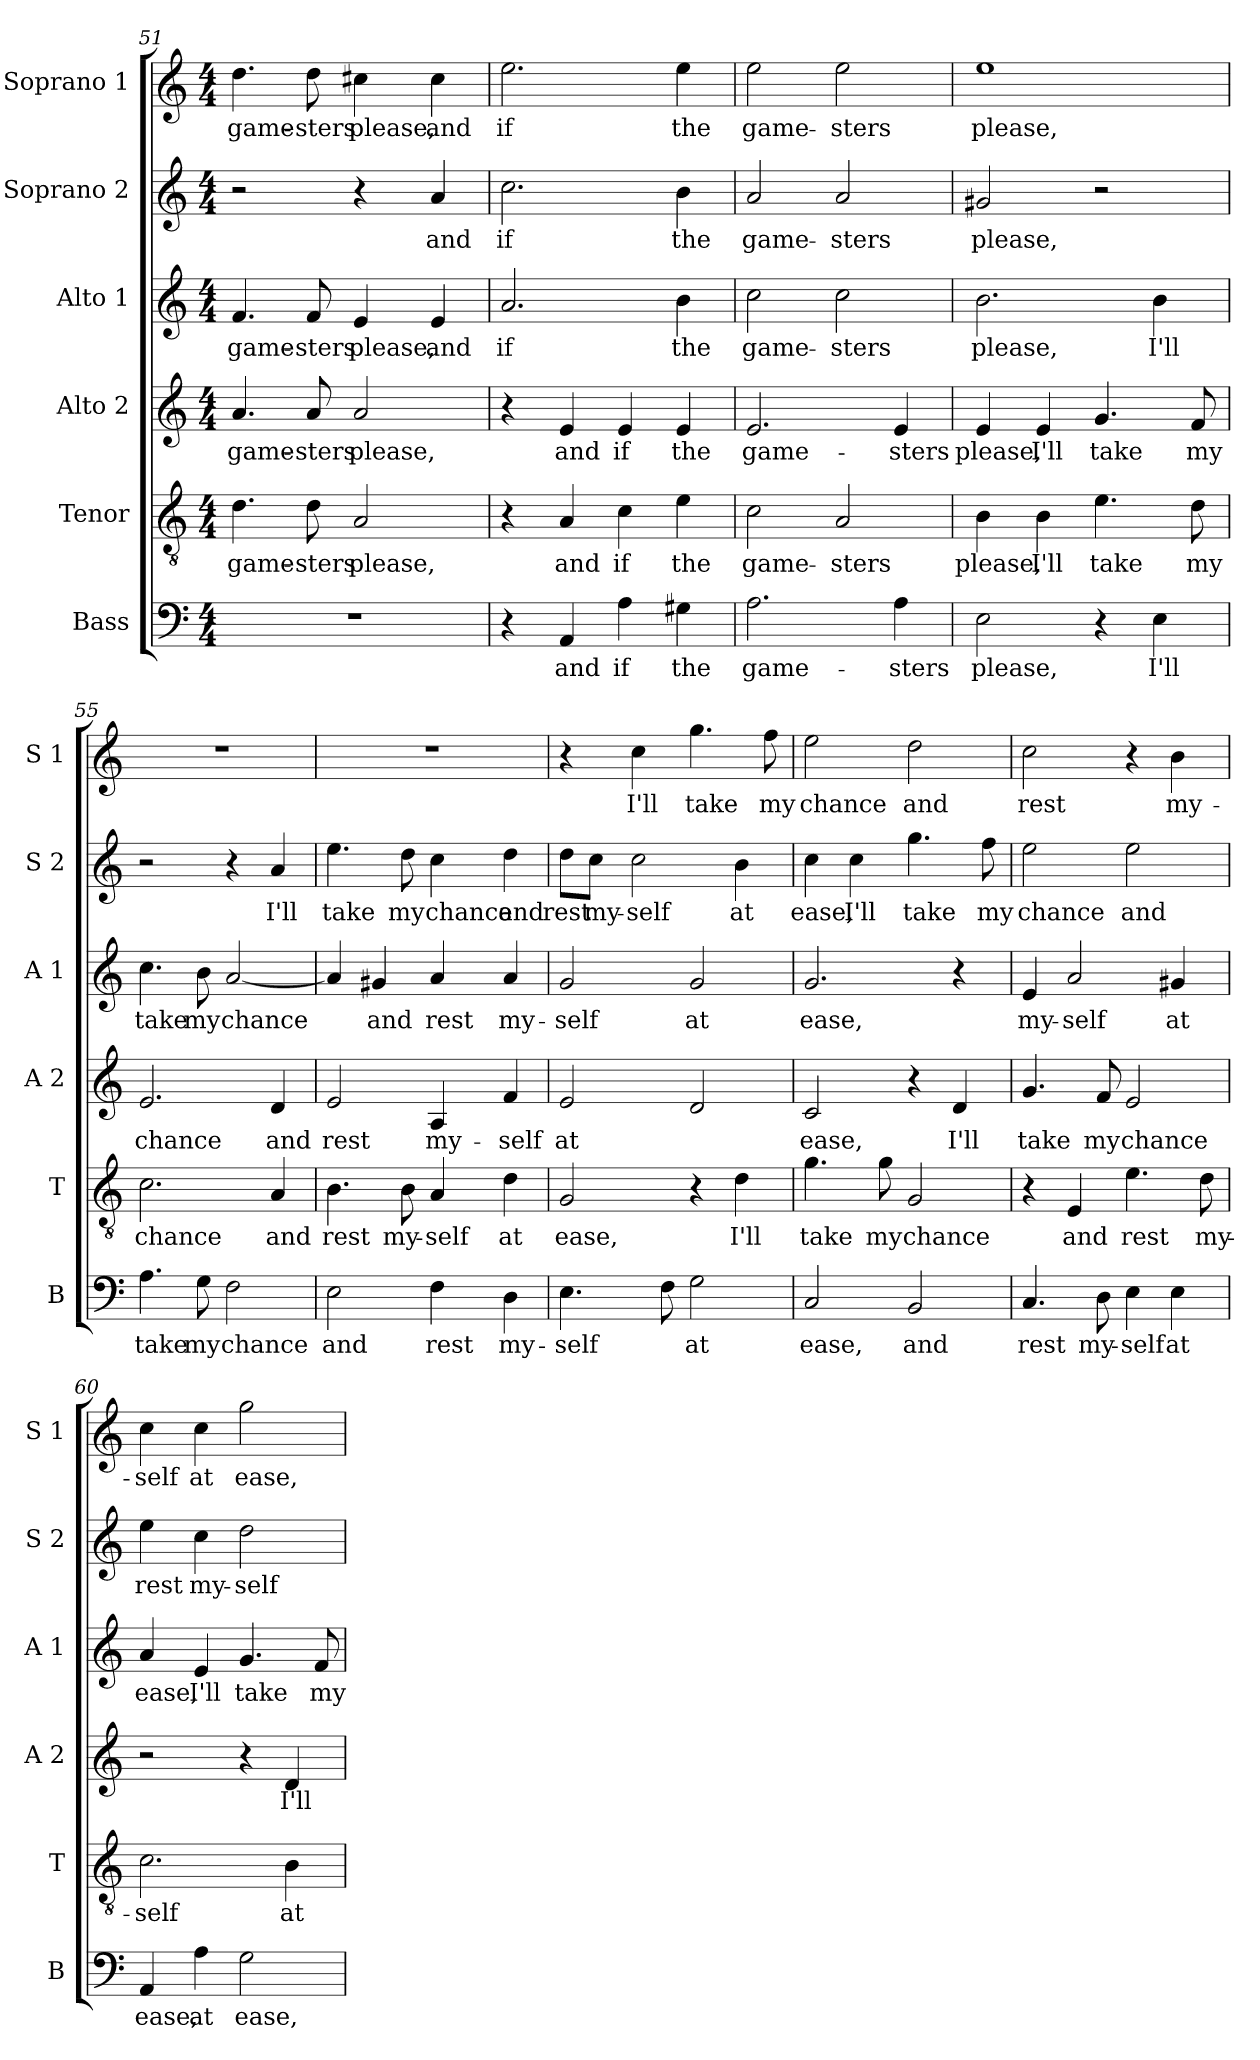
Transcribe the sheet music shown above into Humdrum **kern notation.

**kern	**text	**kern	**text	**kern	**text	**kern	**text	**kern	**text	**kern	**text
*part6	*part6	*part5	*part5	*part4	*part4	*part3	*part3	*part2	*part2	*part1	*part1
*staff6	*staff6	*staff5	*staff5	*staff4	*staff4	*staff3	*staff3	*staff2	*staff2	*staff1	*staff1
*I"Bass	*	*I"Tenor	*	*I"Alto 2	*	*I"Alto 1	*	*I"Soprano 2	*	*I"Soprano 1	*
*I'B	*	*I'T	*	*I'A 2	*	*I'A 1	*	*I'S 2	*	*I'S 1	*
!!LO:PB:g=z
*clefF4	*	*clefGv2	*	*clefG2	*	*clefG2	*	*clefG2	*	*clefG2	*
*k[]	*	*k[]	*	*k[]	*	*k[]	*	*k[]	*	*k[]	*
*C:	*	*C:	*	*C:	*	*C:	*	*C:	*	*C:	*
*M4/4	*	*M4/4	*	*M4/4	*	*M4/4	*	*M4/4	*	*M4/4	*
=51	=51	=51	=51	=51	=51	=51	=51	=51	=51	=51	=51
!	!	!	!LO:LY:b	!	!LO:LY:b	!	!LO:LY:b	!	!	!	!LO:LY:b
1r	.	4.d\	game-	4.a/	game-	4.f/	game-	2r	.	4.dd\	game-
!	!	!	!LO:LY:b	!	!LO:LY:b	!	!LO:LY:b	!	!	!	!LO:LY:b
.	.	8d\	-sters	8a/	-sters	8f/	-sters	.	.	8dd\	-sters
!	!	!	!LO:LY:b	!	!LO:LY:b	!	!LO:LY:b	!	!	!	!LO:LY:b
.	.	2A/	please,	2a/	please,	4e/	please,	4r	.	4cc#X\	please,
!	!	!	!	!	!	!	!LO:LY:b	!	!LO:LY:b	!	!LO:LY:b
.	.	.	.	.	.	4e/	and	4a/	and	4cc#\	and
=52	=52	=52	=52	=52	=52	=52	=52	=52	=52	=52	=52
!	!	!	!	!	!	!	!LO:LY:b	!	!LO:LY:b	!	!LO:LY:b
4r	.	4r	.	4r	.	2.a/	if	2.cc\	if	2.ee\	if
!	!LO:LY:b	!	!LO:LY:b	!	!LO:LY:b	!	!	!	!	!	!
4AA/	and	4A/	and	4e/	and	.	.	.	.	.	.
!	!LO:LY:b	!	!LO:LY:b	!	!LO:LY:b	!	!	!	!	!	!
4A\	if	4c\	if	4e/	if	.	.	.	.	.	.
!	!LO:LY:b	!	!LO:LY:b	!	!LO:LY:b	!	!LO:LY:b	!	!LO:LY:b	!	!LO:LY:b
4G#X\	the	4e\	the	4e/	the	4b\	the	4b\	the	4ee\	the
=53	=53	=53	=53	=53	=53	=53	=53	=53	=53	=53	=53
!	!LO:LY:b	!	!LO:LY:b	!	!LO:LY:b	!	!LO:LY:b	!	!LO:LY:b	!	!LO:LY:b
2.A\	game-	2c\	game-	2.e/	game-	2cc\	game-	2a/	game-	2ee\	game-
!	!	!	!LO:LY:b	!	!	!	!LO:LY:b	!	!LO:LY:b	!	!LO:LY:b
.	.	2A/	-sters	.	.	2cc\	-sters	2a/	-sters	2ee\	-sters
!	!LO:LY:b	!	!	!	!LO:LY:b	!	!	!	!	!	!
4A\	-sters	.	.	4e/	-sters	.	.	.	.	.	.
=54	=54	=54	=54	=54	=54	=54	=54	=54	=54	=54	=54
!	!LO:LY:b	!	!LO:LY:b	!	!LO:LY:b	!	!LO:LY:b	!	!LO:LY:b	!	!LO:LY:b
2E\	please,	4B\	please,	4e/	please,	2.b\	please,	2g#X/	please,	1ee	please,
!	!	!	!LO:LY:b	!	!LO:LY:b	!	!	!	!	!	!
.	.	4B\	I'll	4e/	I'll	.	.	.	.	.	.
!	!	!	!LO:LY:b	!	!LO:LY:b	!	!	!	!	!	!
4r	.	4.e\	take	4.g/	take	.	.	2r	.	.	.
!	!LO:LY:b	!	!	!	!	!	!LO:LY:b	!	!	!	!
4E\	I'll	.	.	.	.	4b\	I'll	.	.	.	.
!	!	!	!LO:LY:b	!	!LO:LY:b	!	!	!	!	!	!
.	.	8d\	my	8f/	my	.	.	.	.	.	.
=55	=55	=55	=55	=55	=55	=55	=55	=55	=55	=55	=55
!	!LO:LY:b	!	!LO:LY:b	!	!LO:LY:b	!	!LO:LY:b	!	!	!	!
4.A\	take	2.c\	chance	2.e/	chance	4.cc\	take	2r	.	1r	.
!	!LO:LY:b	!	!	!	!	!	!LO:LY:b	!	!	!	!
8G\	my	.	.	.	.	8b\	my	.	.	.	.
!	!LO:LY:b	!	!	!	!	!	!LO:LY:b	!	!	!	!
2F\	chance	.	.	.	.	[2a/	chance	4r	.	.	.
!	!	!	!LO:LY:b	!	!LO:LY:b	!	!	!	!LO:LY:b	!	!
.	.	4A/	and	4d/	and	.	.	4a/	I'll	.	.
=56	=56	=56	=56	=56	=56	=56	=56	=56	=56	=56	=56
!	!LO:LY:b	!	!LO:LY:b	!	!LO:LY:b	!	!	!	!LO:LY:b	!	!
2E\	and	4.B\	rest	2e/	rest	4a/]	.	4.ee\	take	1r	.
!	!	!	!	!	!	!	!LO:LY:b	!	!	!	!
.	.	.	.	.	.	4g#X/	and	.	.	.	.
!	!	!	!LO:LY:b	!	!	!	!	!	!LO:LY:b	!	!
.	.	8B\	my-	.	.	.	.	8dd\	my	.	.
!	!LO:LY:b	!	!LO:LY:b	!	!LO:LY:b	!	!LO:LY:b	!	!LO:LY:b	!	!
4F\	rest	4A/	-self	4A/	my-	4a/	rest	4cc\	chance	.	.
!	!LO:LY:b	!	!LO:LY:b	!	!LO:LY:b	!	!LO:LY:b	!	!LO:LY:b	!	!
4D\	my-	4d\	at	4f/	-self	4a/	my-	4dd\	and	.	.
!!LO:LB:g=z
=57	=57	=57	=57	=57	=57	=57	=57	=57	=57	=57	=57
!	!LO:LY:b	!	!LO:LY:b	!	!LO:LY:b	!	!LO:LY:b	!	!LO:LY:b	!	!
4.E\	-self	2G/	ease,	2e/	at	2g/	-self	8dd\L	rest	4r	.
!	!	!	!	!	!	!	!	!	!LO:LY:b	!	!
.	.	.	.	.	.	.	.	8cc\J	my-	.	.
!	!	!	!	!	!	!	!	!	!LO:LY:b	!	!LO:LY:b
.	.	.	.	.	.	.	.	2cc\	-self	4cc\	I'll
8F\	.	.	.	.	.	.	.	.	.	.	.
!	!LO:LY:b	!	!	!	!	!	!LO:LY:b	!	!	!	!LO:LY:b
2G\	at	4r	.	2d/	.	2g/	at	.	.	4.gg\	take
!	!	!	!LO:LY:b	!	!	!	!	!	!LO:LY:b	!	!
.	.	4d\	I'll	.	.	.	.	4b\	at	.	.
!	!	!	!	!	!	!	!	!	!	!	!LO:LY:b
.	.	.	.	.	.	.	.	.	.	8ff\	my
=58	=58	=58	=58	=58	=58	=58	=58	=58	=58	=58	=58
!	!LO:LY:b	!	!LO:LY:b	!	!LO:LY:b	!	!LO:LY:b	!	!LO:LY:b	!	!LO:LY:b
2C/	ease,	4.g\	take	2c/	ease,	2.g/	ease,	4cc\	ease,	2ee\	chance
!	!	!	!	!	!	!	!	!	!LO:LY:b	!	!
.	.	.	.	.	.	.	.	4cc\	I'll	.	.
!	!	!	!LO:LY:b	!	!	!	!	!	!	!	!
.	.	8g\	my	.	.	.	.	.	.	.	.
!	!LO:LY:b	!	!LO:LY:b	!	!	!	!	!	!LO:LY:b	!	!LO:LY:b
2BB/	and	2G/	chance	4r	.	.	.	4.gg\	take	2dd\	and
!	!	!	!	!	!LO:LY:b	!	!	!	!	!	!
.	.	.	.	4d/	I'll	4r	.	.	.	.	.
!	!	!	!	!	!	!	!	!	!LO:LY:b	!	!
.	.	.	.	.	.	.	.	8ff\	my	.	.
=59	=59	=59	=59	=59	=59	=59	=59	=59	=59	=59	=59
!	!LO:LY:b	!	!	!	!LO:LY:b	!	!LO:LY:b	!	!LO:LY:b	!	!LO:LY:b
4.C/	rest	4r	.	4.g/	take	4e/	my-	2ee\	chance	2cc\	rest
!	!	!	!LO:LY:b	!	!	!	!LO:LY:b	!	!	!	!
.	.	4E/	and	.	.	2a/	-self	.	.	.	.
!	!LO:LY:b	!	!	!	!LO:LY:b	!	!	!	!	!	!
8D\	my-	.	.	8f/	my	.	.	.	.	.	.
!	!LO:LY:b	!	!LO:LY:b	!	!LO:LY:b	!	!	!	!LO:LY:b	!	!
4E\	-self	4.e\	rest	2e/	chance	.	.	2ee\	and	4r	.
!	!LO:LY:b	!	!	!	!	!	!LO:LY:b	!	!	!	!LO:LY:b
4E\	at	.	.	.	.	4g#X/	at	.	.	4b\	my-
!	!	!	!LO:LY:b	!	!	!	!	!	!	!	!
.	.	8d\	my-	.	.	.	.	.	.	.	.
=60	=60	=60	=60	=60	=60	=60	=60	=60	=60	=60	=60
!	!LO:LY:b	!	!LO:LY:b	!	!	!	!LO:LY:b	!	!LO:LY:b	!	!LO:LY:b
4AA/	ease,	2.c\	-self	2r	.	4a/	ease,	4ee\	rest	4cc\	-self
!	!LO:LY:b	!	!	!	!	!	!LO:LY:b	!	!LO:LY:b	!	!LO:LY:b
4A\	at	.	.	.	.	4e/	I'll	4cc\	my-	4cc\	at
!	!LO:LY:b	!	!	!	!	!	!LO:LY:b	!	!LO:LY:b	!	!LO:LY:b
2G\	ease,	.	.	4r	.	4.g/	take	2dd\	-self	2gg\	ease,
!	!	!	!LO:LY:b	!	!LO:LY:b	!	!	!	!	!	!
.	.	4B\	at	4d/	I'll	.	.	.	.	.	.
!	!	!	!	!	!	!	!LO:LY:b	!	!	!	!
.	.	.	.	.	.	8f/	my	.	.	.	.
=	=	=	=	=	=	=	=	=	=	=	=
*-	*-	*-	*-	*-	*-	*-	*-	*-	*-	*-	*-
